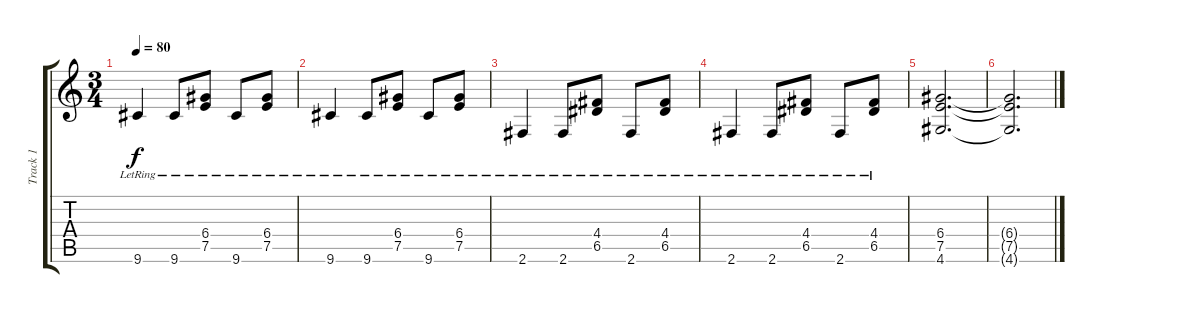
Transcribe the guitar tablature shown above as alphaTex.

\track ("Track 1" "Track 1") {instrument electricguitarjazz}
\staff {score tabs}
\tuning (E4 B3 G3 D3 A2 E2) {hide}
\ts (3 4)
\tempo 80
\clef g2
\ks c
9.6{lr}.4{dy f} 9.6{lr}.8 (6.4{lr} 7.5{lr}).8 9.6{lr}.8 (6.4{lr} 7.5{lr}).8 |
9.6{lr}.4 9.6{lr}.8 (6.4{lr} 7.5{lr}).8 9.6{lr}.8 (6.4{lr} 7.5{lr}).8 |
2.6{lr}.4 2.6{lr}.8 (4.4{lr} 6.5{lr}).8 2.6{lr}.8 (4.4{lr} 6.5{lr}).8 |
2.6{lr}.4 2.6{lr}.8 (4.4{lr} 6.5{lr}).8 2.6{lr}.8 (4.4{lr} 6.5{lr}).8 |
(6.4 7.5 4.6).2{d volume 0} |
(6.4{t} 7.5{t} 4.6{t}).2{d}
